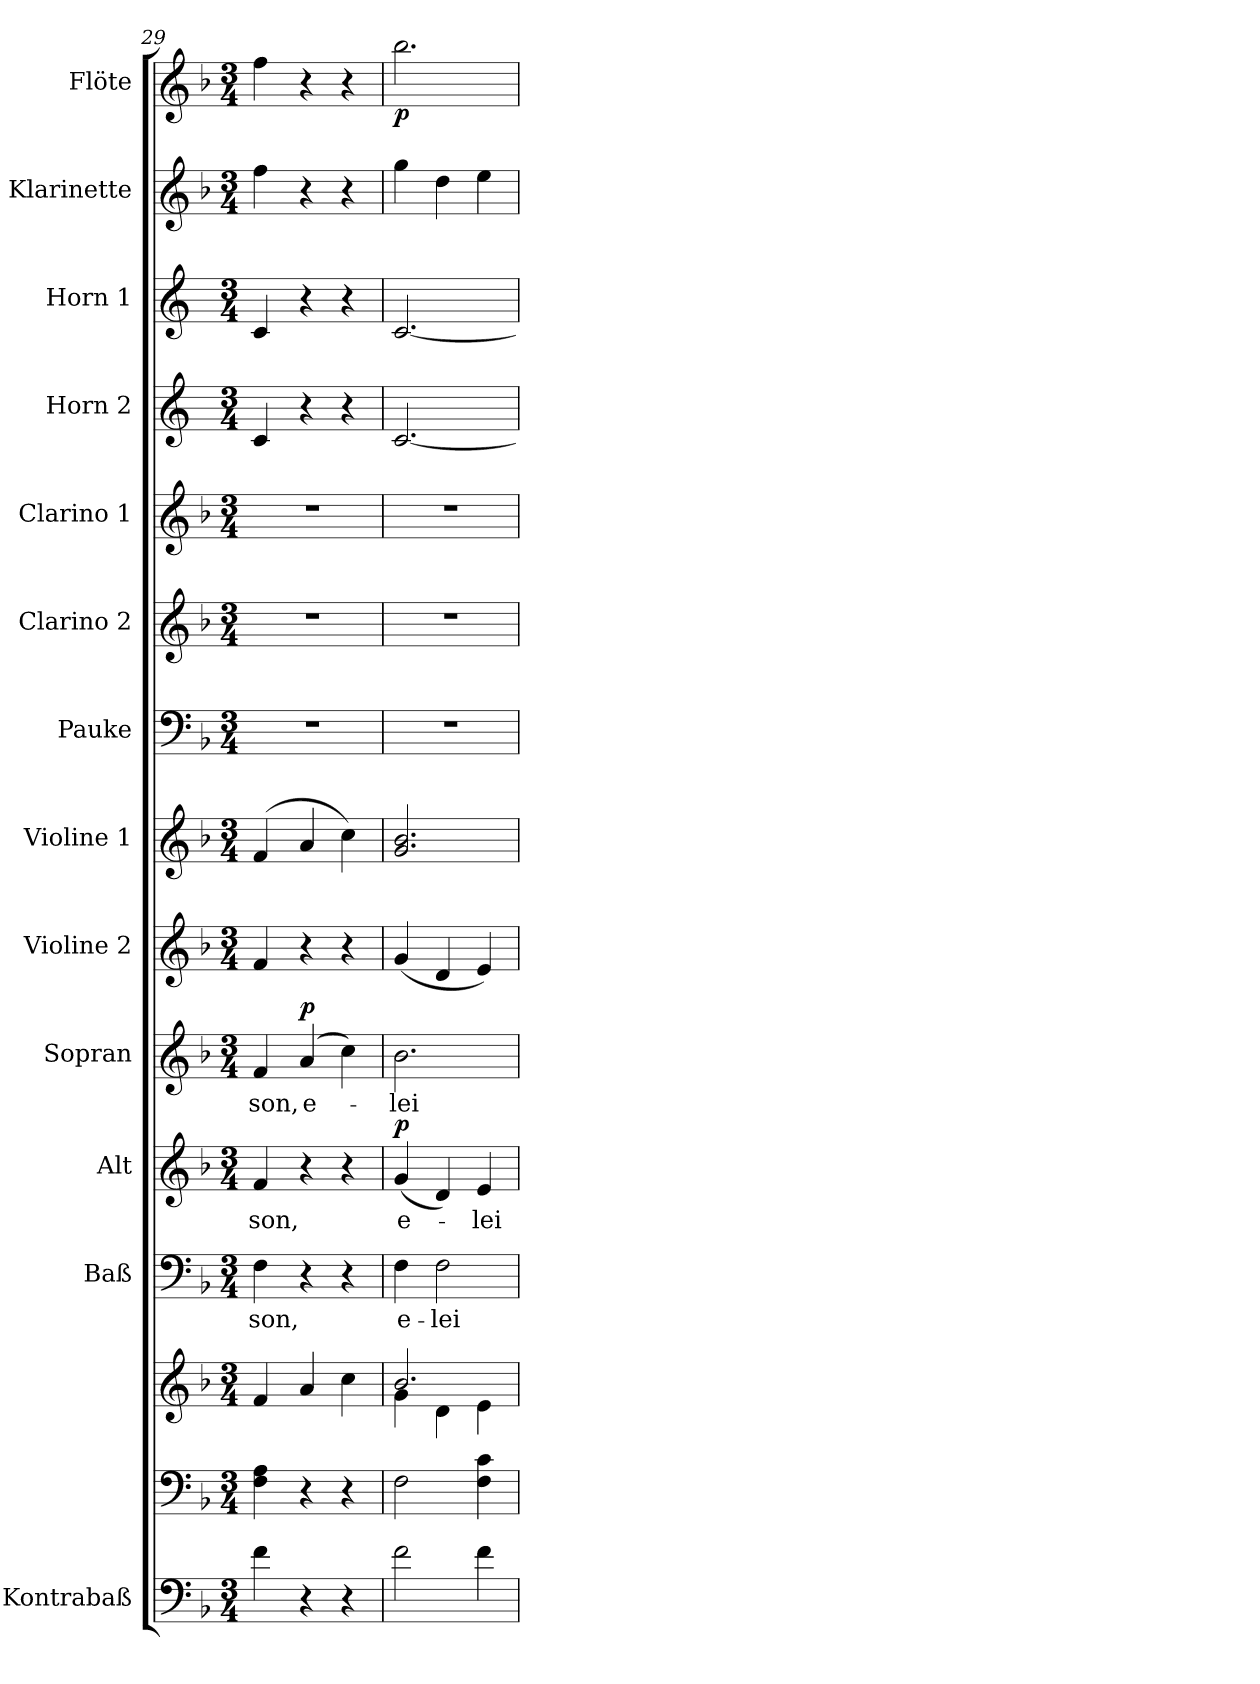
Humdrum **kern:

**kern	**kern	**kern	**kern	**text	**kern	**text	**dynam	**kern	**text	**dynam	**kern	**kern	**kern	**kern	**kern	**kern	**kern	**kern	**kern	**dynam
*part14	*part13	*part13	*part12	*part12	*part11	*part11	*part11	*part10	*part10	*part10	*part9	*part8	*part7	*part6	*part5	*part4	*part3	*part2	*part1	*part1
*staff15	*staff14	*staff13	*staff12	*staff12	*staff11	*staff11	*staff11	*staff10	*staff10	*staff10	*staff9	*staff8	*staff7	*staff6	*staff5	*staff4	*staff3	*staff2	*staff1	*staff1
*I"Kontrabaß	*	*	*I"Baß	*	*I"Alt	*	*	*I"Sopran	*	*	*I"Violine 2	*I"Violine 1	*I"Pauke	*I"Clarino 2	*I"Clarino 1	*I"Horn 2	*I"Horn 1	*I"Klarinette	*I"Flöte	*
*I'Kb	*	*	*I'Baß	*	*I'Alt	*	*	*I'Sop	*	*	*I'Vln. 2	*I'Vln. 1	*I'Pk.	*	*	*I'Hrn. 2	*I'Hrn. 1	*	*I'Fl.	*
*clefF4	*clefF4	*clefG2	*clefF4	*	*clefG2	*	*	*clefG2	*	*	*clefG2	*clefG2	*clefF4	*clefG2	*clefG2	*clefG2	*clefG2	*clefG2	*clefG2	*
*ITrd7c12	*	*	*	*	*	*	*	*	*	*	*	*	*	*ITrd7c12	*ITrd7c12	*ITrd4c7	*ITrd4c7	*	*	*
*k[b-]	*k[b-]	*k[b-]	*k[b-]	*	*k[b-]	*	*	*k[b-]	*	*	*k[b-]	*k[b-]	*k[b-]	*k[b-]	*k[b-]	*k[b-]	*k[b-]	*k[b-]	*k[b-]	*
*F:	*F:	*F:	*F:	*	*F:	*	*	*F:	*	*	*F:	*F:	*F:	*F:	*F:	*F:	*F:	*F:	*F:	*
*M3/4	*M3/4	*M3/4	*M3/4	*	*M3/4	*	*	*M3/4	*	*	*M3/4	*M3/4	*M3/4	*M3/4	*M3/4	*M3/4	*M3/4	*M3/4	*M3/4	*
=29	=29	=29	=29	=29	=29	=29	=29	=29	=29	=29	=29	=29	=29	=29	=29	=29	=29	=29	=29	=29
!	!	!	!	!LO:LY:b	!	!LO:LY:b	!	!	!LO:LY:b	!	!	!	!	!	!	!	!	!	!	!
4F\	4F\ 4A\	4f/	4F\	-son,	4f/	-son,	.	4f/	-son,	.	4f/	(<4f/	2.r	2.r	2.r	4F/	4F/	4ff\	4ff\	.
!	!	!	!	!	!	!	!	!	!LO:LY:b	!LO:DY:a	!	!	!	!	!	!	!	!	!	!
4r	4r	4a/	4r	.	4r	.	.	(4a/	e-	p	4r	4a/	.	.	.	4r	4r	4r	4r	.
4r	4r	4cc\	4r	.	4r	.	.	4cc\)	.	.	4r	4cc\)	.	.	.	4r	4r	4r	4r	.
!!LO:PB:g=z
=30	=30	=30	=30	=30	=30	=30	=30	=30	=30	=30	=30	=30	=30	=30	=30	=30	=30	=30	=30	=30
*	*	*^	*	*	*	*	*	*	*	*	*	*	*	*	*	*	*	*	*	*
!	!	!	!	!	!LO:LY:b	!	!LO:LY:b	!LO:DY:a	!	!LO:LY:b	!	!	!	!	!	!	!	!	!	!	!LO:DY:b
2F\	2F\	2.b-/	4g\	4F\	e-	(<4g/	e-	p	2.b-\	-lei-	.	(<4g/	2.g/ 2.b-/	2.r	2.r	2.r	[2.F/	[2.F/	4gg\	2.bb-\	p
!	!	!	!	!	!LO:LY:b	!	!	!	!	!	!	!	!	!	!	!	!	!	!	!	!
.	.	.	4d\	2F\	-lei-	4d/)	.	.	.	.	.	4d/	.	.	.	.	.	.	4dd\	.	.
!	!	!	!	!	!	!	!LO:LY:b	!	!	!	!	!	!	!	!	!	!	!	!	!	!
4F\	4F\ 4c\	.	4e\	.	.	4e/	-lei-	.	.	.	.	4e/)	.	.	.	.	.	.	4ee\	.	.
*	*	*v	*v	*	*	*	*	*	*	*	*	*	*	*	*	*	*	*	*	*	*
=	=	=	=	=	=	=	=	=	=	=	=	=	=	=	=	=	=	=	=	=
*-	*-	*-	*-	*-	*-	*-	*-	*-	*-	*-	*-	*-	*-	*-	*-	*-	*-	*-	*-	*-
